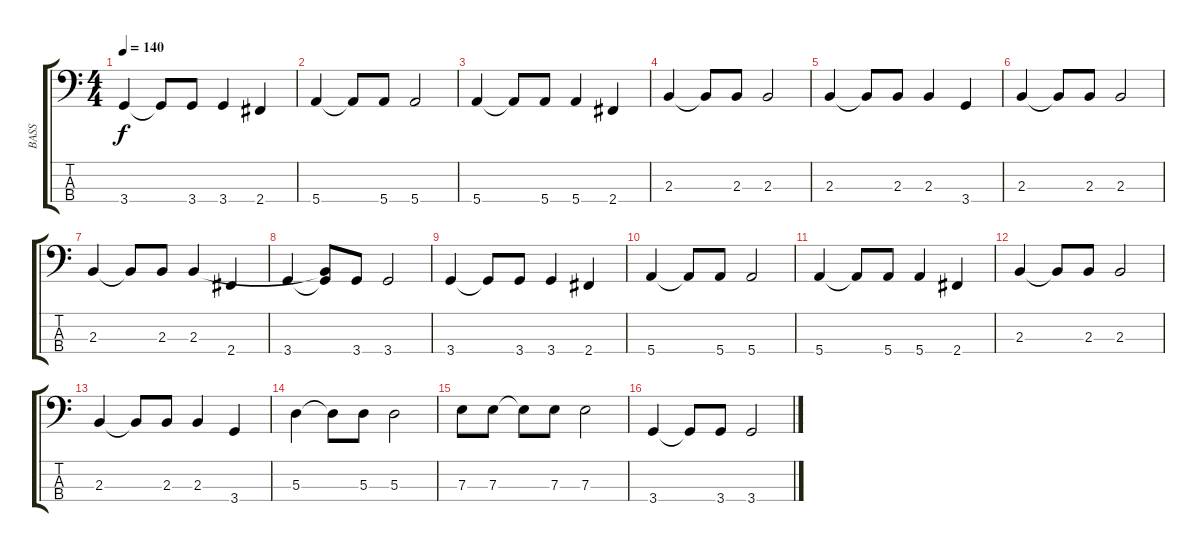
\track ("BASS" "BASS") {instrument electricbassfinger}
\staff {score tabs}
\tuning (G2 D2 A1 E1) {hide}
\ts (4 4)
\tempo 140
\clef f4
\ks c
3.4.4{dy f} 3.4{t}.8 3.4.8 3.4.4 2.4.4 |
5.4.4 5.4{t}.8 5.4.8 5.4.2 |
5.4.4 5.4{t}.8 5.4.8 5.4.4 2.4.4 |
2.3.4 2.3{t}.8 2.3.8 2.3.2 |
2.3.4 2.3{t}.8 2.3.8 2.3.4 3.4.4 |
2.3.4 2.3{t}.8 2.3.8 2.3.2 |
2.3.4 2.3{t}.8 2.3.8 2.3.4 2.4.4 |
3.4.4 (2.3{t} 3.4{t}).8 3.4.8 3.4.2 |
3.4.4 3.4{t}.8 3.4.8 3.4.4 2.4.4 |
5.4.4 5.4{t}.8 5.4.8 5.4.2 |
5.4.4 5.4{t}.8 5.4.8 5.4.4 2.4.4 |
2.3.4 2.3{t}.8 2.3.8 2.3.2 |
2.3.4 2.3{t}.8 2.3.8 2.3.4 3.4.4 |
5.3.4 5.3{t}.8 5.3.8 5.3.2 |
7.3.8 7.3.8 7.3{t}.8 7.3.8 7.3.2 |
3.4.4 3.4{t}.8 3.4.8 3.4.2
